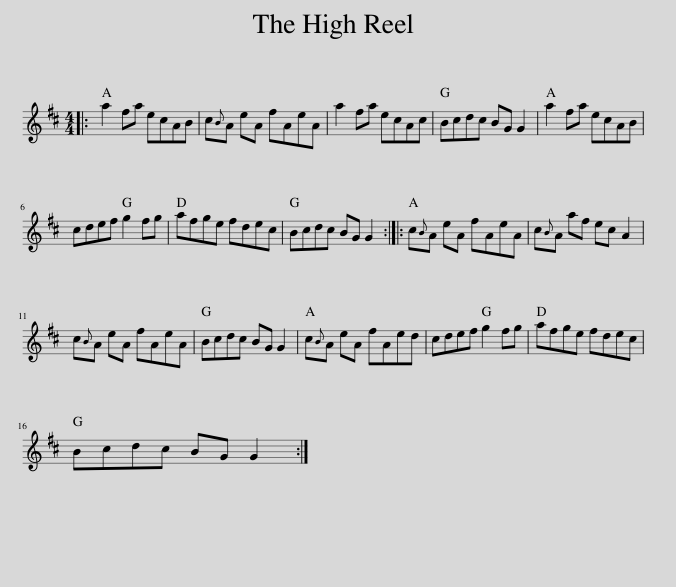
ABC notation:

X:1
L:1/8
M:4/4
I:linebreak $
K:D
V:1 treble
V:1
|: a2 fa ecAB | c{B}A eA fAeA | a2 fa ecAc | Bcdc BG G2 | a2 fa ecAB |$ %5
 cdef g2 fg | afge fdec | Bcdc BG G2 :: c{B}A eA fAeA | c{B}A af ec A2 |$ %10
 c{B}A eA fAeA | Bcdc BG G2 | c{B}A eA fAed | cdef g2 fg | afge fdec |$ %15
 Bcdc BG G2 :| %16
